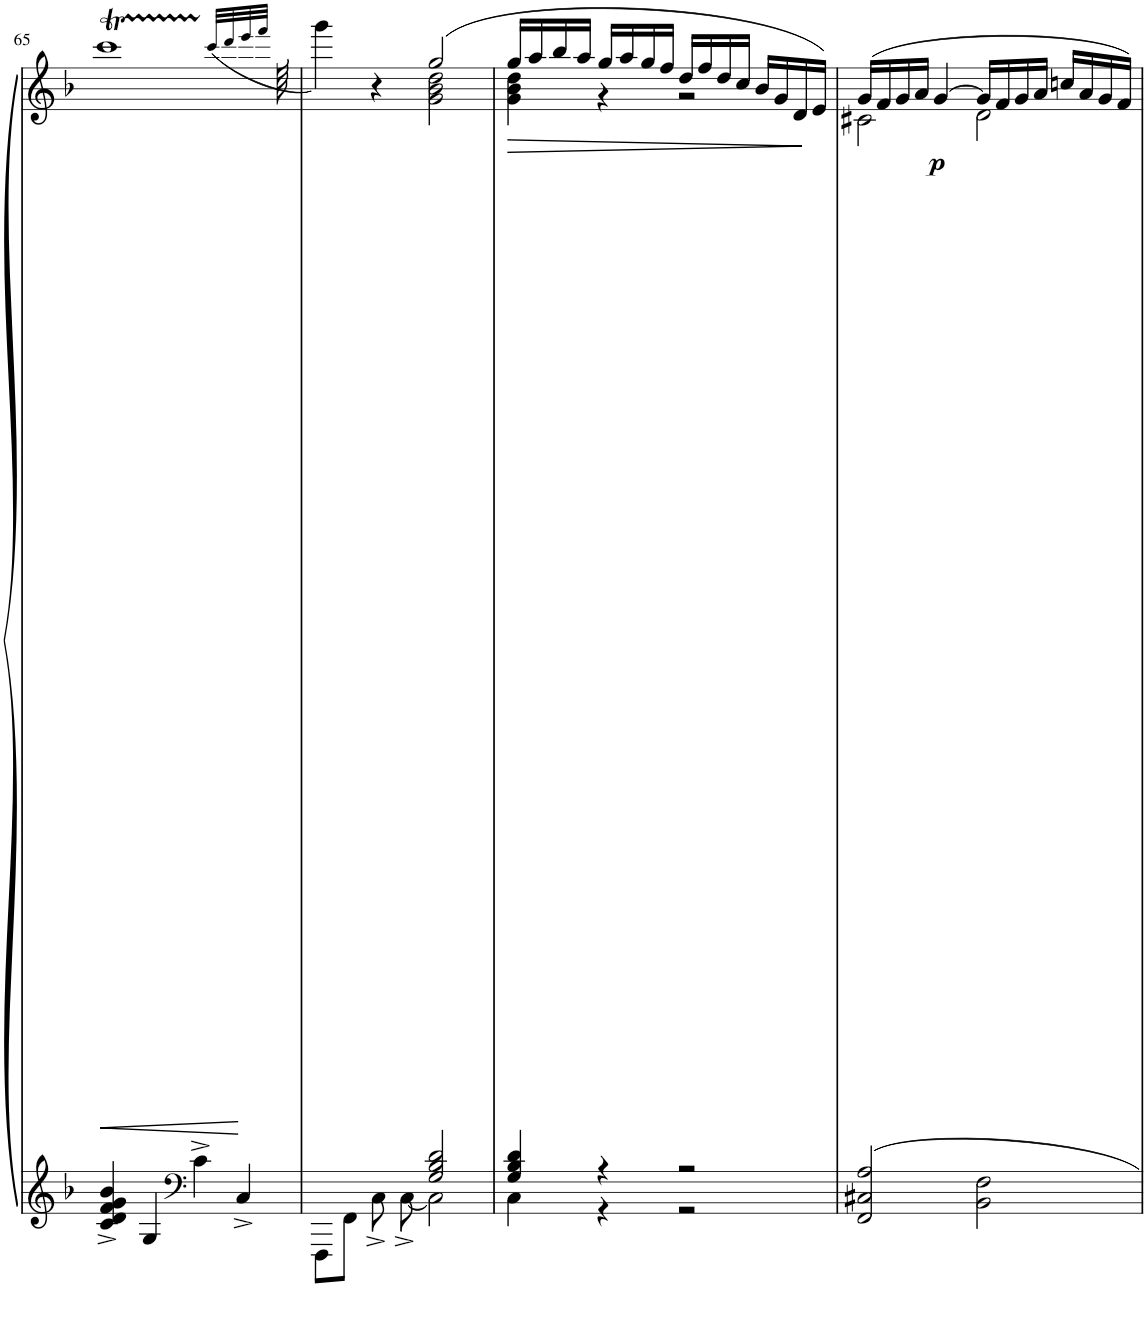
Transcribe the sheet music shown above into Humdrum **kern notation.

**kern	**kern	**dynam
*part1	*part1	*part1
*staff2	*staff1	*staff1/2
*I"Piano	*	*
*I'Pno	*	*
!!LO:PB:g=z
*clefG2	*clefG2	*
*k[b-]	*k[b-]	*
*M4/4	*M4/4	*
*met(c)	*met(c)	*
=65	=65	=65
!	!	!LO:HP:b
*	*^	*
4c/^ 4d/^ 4f/^ 4g/^ 4b-/^	1cccT	8...ryy	<
*	*v	*v	*
4G/	.	.
*clefF4	*	*
4c^\	.	.
4C^/	.	.
*	*^	*
.	.	(32qccc/LLL	.
.	.	32qddd/	.
.	.	32qeee/	.
.	.	32qfff/JJJ	.
.	.	64ggg	.
*	*v	*v	*
.	.	[
=66	=66	=66
*^	*^	*
2ryy	8FFF\L	4ggg\)	2ryy	.
.	8FF\J	.	.	.
.	8C^\	4r	.	.
.	[8C^\	.	.	.
2G/ 2B-/ 2d/	2C\]	(2gg/	2g\ 2b-\ 2dd\	.
=67	=67	=67	=67	=67
!	!	!	!	!LO:HP:b
4G/ 4B-/ 4d/	4C\	16gg/LL	4g\ 4b-\ 4dd\	>
.	.	16aa/	.	.
.	.	16bb-/	.	.
.	.	16aa/JJ	.	.
4r	4r	16gg/LL	4r	.
.	.	16aa/	.	.
.	.	16gg/	.	.
.	.	16ff/JJ	.	.
2r	2r	16dd/LL	2r	.
.	.	16ff/	.	.
.	.	16dd/	.	.
.	.	16cc/JJ	.	.
.	.	16b-/LL	.	.
.	.	16g/	.	.
.	.	16d/	.	.
.	.	16e/JJ)	.	]
*v	*v	*	*	*
=68	=68	=68	=68
!	!	!	!LO:DY:b
2FF/ 2C#X/ 2A/	(16g/LL	2c#X\	p
.	16f/	.	.
.	16g/	.	.
.	16a/JJ	.	.
.	[4g/	.	.
2BB-\ 2F\	16g/LL]	2d\	.
.	16f/	.	.
.	16g/	.	.
.	16a/JJ	.	.
.	16ccn/LL	.	.
.	16a/	.	.
.	16g/	.	.
.	16f/JJ)	.	.
*	*v	*v	*
=	=	=
*-	*-	*-
